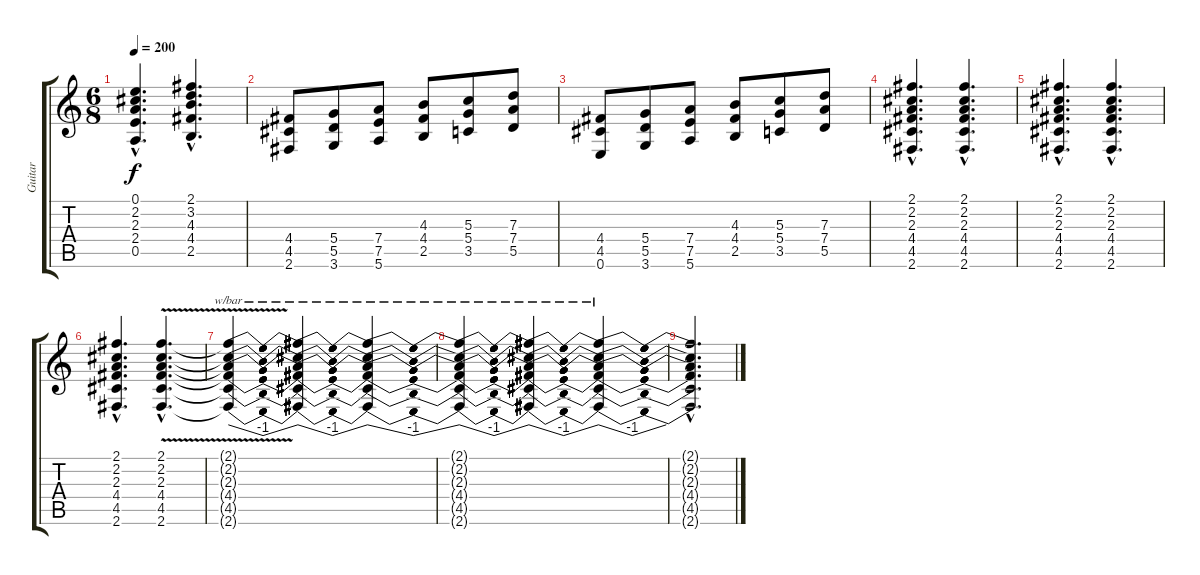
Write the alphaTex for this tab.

\track ("Guitar " "Guitar ") {instrument distortionguitar}
\staff {score tabs}
\tuning (E4 B3 G3 D3 A2 E2) {hide}
\ts (6 8)
\tempo 200
\clef g2
\ks c
(0.1{hac} 2.2{hac} 2.3{hac} 2.4{hac} 0.5{hac}).4{d dy f} (2.1{hac} 3.2{hac} 4.3{hac} 4.4{hac} 2.5{hac}).4{d} |
(4.4 4.5 2.6).8 (5.4 5.5 3.6).8 (7.4 7.5 5.6).8 (4.3 4.4 2.5).8 (5.3 5.4 3.5).8 (7.3 7.4 5.5).8 |
(4.4 4.5 0.6).8 (5.4 5.5 3.6).8 (7.4 7.5 5.6).8 (4.3 4.4 2.5).8 (5.3 5.4 3.5).8 (7.3 7.4 5.5).8 |
(2.1{hac} 2.2{hac} 2.3{hac} 4.4{hac} 4.5{hac} 2.6{hac}).4{d} (2.1{hac} 2.2{hac} 2.3{hac} 4.4{hac} 4.5{hac} 2.6{hac}).4{d} |
(2.1{hac} 2.2{hac} 2.3{hac} 4.4{hac} 4.5{hac} 2.6{hac}).4{d} (2.1{hac} 2.2{hac} 2.3{hac} 4.4{hac} 4.5{hac} 2.6{hac}).4{d} |
(2.1{hac} 2.2{hac} 2.3{hac} 4.4{hac} 4.5{hac} 2.6{hac}).4{d} (2.1{v hac} 2.2{hac} 2.3{hac} 4.4{hac} 4.5{hac} 2.6{hac}).4{d} |
(2.1{t} 2.2{t} 2.3{t} 4.4{t} 4.5{t} 2.6{t}).4{tbe (dip default 0 0 30 -4 60 0)} (2.1{t} 2.2{t} 2.3{t} 4.4{t} 4.5{t} 2.6{t}).4{tbe (dip default 0 0 30 -4 60 0)} (2.1{t} 2.2{t} 2.3{t} 4.4{t} 4.5{t} 2.6{t}).4{tbe (dip default 0 0 30 -4 60 0)} |
(2.1{t} 2.2{t} 2.3{t} 4.4{t} 4.5{t} 2.6{t}).4{tbe (dip default 0 0 30 -4 60 0)} (2.1{t} 2.2{t} 2.3{t} 4.4{t} 4.5{t} 2.6{t}).4{tbe (dip default 0 0 30 -4 60 0)} (2.1{t} 2.2{t} 2.3{t} 4.4{t} 4.5{t} 2.6{t}).4{tbe (dip default 0 0 30 -4 60 0)} |
(2.1{hac t} 2.2{hac t} 2.3{hac t} 4.4{hac t} 4.5{hac t} 2.6{hac t}).2{d}
